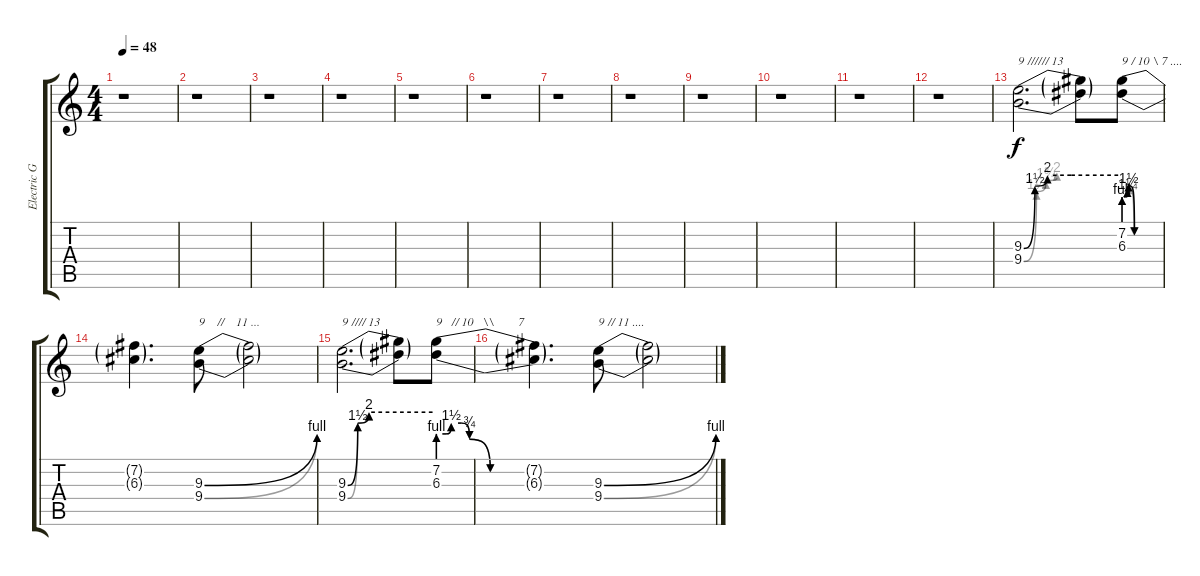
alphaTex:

\track ("Electric G" "Electric G") {instrument distortionguitar}
\staff {score tabs}
\tuning (E4 B3 G3 D3 A2 E2) {hide}
\ts (4 4)
\tempo 48
\clef g2
\ks c
r.1{dy f} |
r.1 |
r.1 |
r.1 |
r.1 |
r.1 |
r.1 |
r.1 |
r.1 |
r.1 |
r.1 |
r.1 |
(9.3{be (custom 0 0 7 6 15 8 30 8 60 8)} 9.4{be (custom 0 0 8 5 14 7 21 8 30 8 60 8)}).2{d txt "9 ////// 13"} (9.3{t} 9.4{t}).8 (7.2{be (custom 0 4 3 4 6 5 8 6 12 6 18 0 60 0)} 6.3{be (custom 0 4 5 4 8 6 11 6 17 0 60 0)}).8{txt "9 / 10 \\ 7 ...."} |
(7.2{t} 6.3{t}).4{d} (9.3{be (bend 0 0 60 4)} 9.4{be (bend 0 0 60 4)}).8{txt "9    //    11 ..."} (9.3{t} 9.4{t}).2 |
(9.3{be (custom 0 0 7 6 15 8 60 8)} 9.4{be (custom 0 0 7 6 15 8 60 8)}).2{d txt "9 //// 13"} (9.3{t} 9.4{t}).8 (7.2{be (custom 0 4 3 4 5 6 9 6 12 3 20 0 60 0)} 6.3{be (custom 0 4 3 4 5 6 9 6 12 3 20 0 60 0)}).8{txt "9   // 10   \\\\        7"} |
(7.2{t} 6.3{t}).4{d} (9.3{be (bend 0 0 60 4)} 9.4{be (bend 0 0 60 4)}).8{txt "9 // 11 ...."} (9.3{t} 9.4{t}).2
